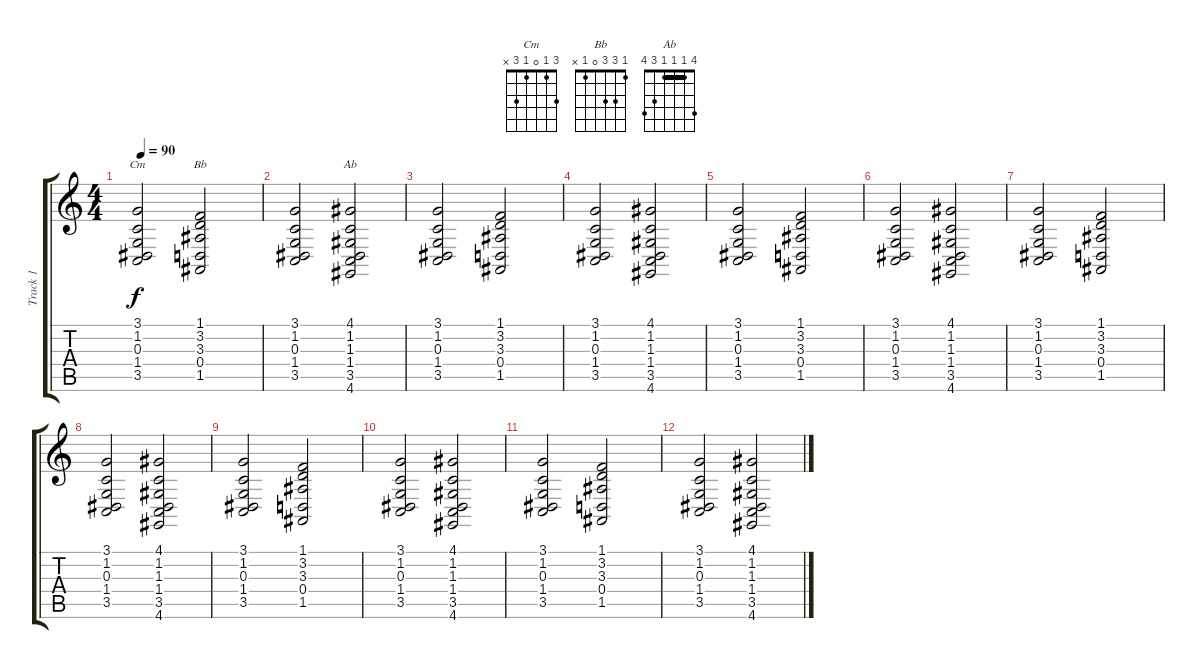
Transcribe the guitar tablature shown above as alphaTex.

\track ("Track 1" "Track 1") {instrument acousticgrandpiano}
\staff {score tabs}
\tuning (E4 B3 G3 D3 A2 E2) {hide}
\chord ("Cm" 3 1 0 1 3 x)
\chord ("Bb" 1 3 3 0 1 x)
\chord ("Ab" 4 1 1 1 3 4) {barre 1}
\ts (4 4)
\tempo 90
\clef g2
\ks c
(3.1 1.2 0.3 1.4 3.5).2{ch "Cm" dy f} (1.1 3.2 3.3 0.4 1.5).2{ch "Bb"} |
(3.1 1.2 0.3 1.4 3.5).2 (4.1 1.2 1.3 1.4 3.5 4.6).2{ch "Ab"} |
(3.1 1.2 0.3 1.4 3.5).2 (1.1 3.2 3.3 0.4 1.5).2 |
(3.1 1.2 0.3 1.4 3.5).2 (4.1 1.2 1.3 1.4 3.5 4.6).2 |
(3.1 1.2 0.3 1.4 3.5).2 (1.1 3.2 3.3 0.4 1.5).2 |
(3.1 1.2 0.3 1.4 3.5).2 (4.1 1.2 1.3 1.4 3.5 4.6).2 |
(3.1 1.2 0.3 1.4 3.5).2 (1.1 3.2 3.3 0.4 1.5).2 |
(3.1 1.2 0.3 1.4 3.5).2 (4.1 1.2 1.3 1.4 3.5 4.6).2 |
(3.1 1.2 0.3 1.4 3.5).2 (1.1 3.2 3.3 0.4 1.5).2 |
(3.1 1.2 0.3 1.4 3.5).2 (4.1 1.2 1.3 1.4 3.5 4.6).2 |
(3.1 1.2 0.3 1.4 3.5).2 (1.1 3.2 3.3 0.4 1.5).2 |
(3.1 1.2 0.3 1.4 3.5).2 (4.1 1.2 1.3 1.4 3.5 4.6).2
